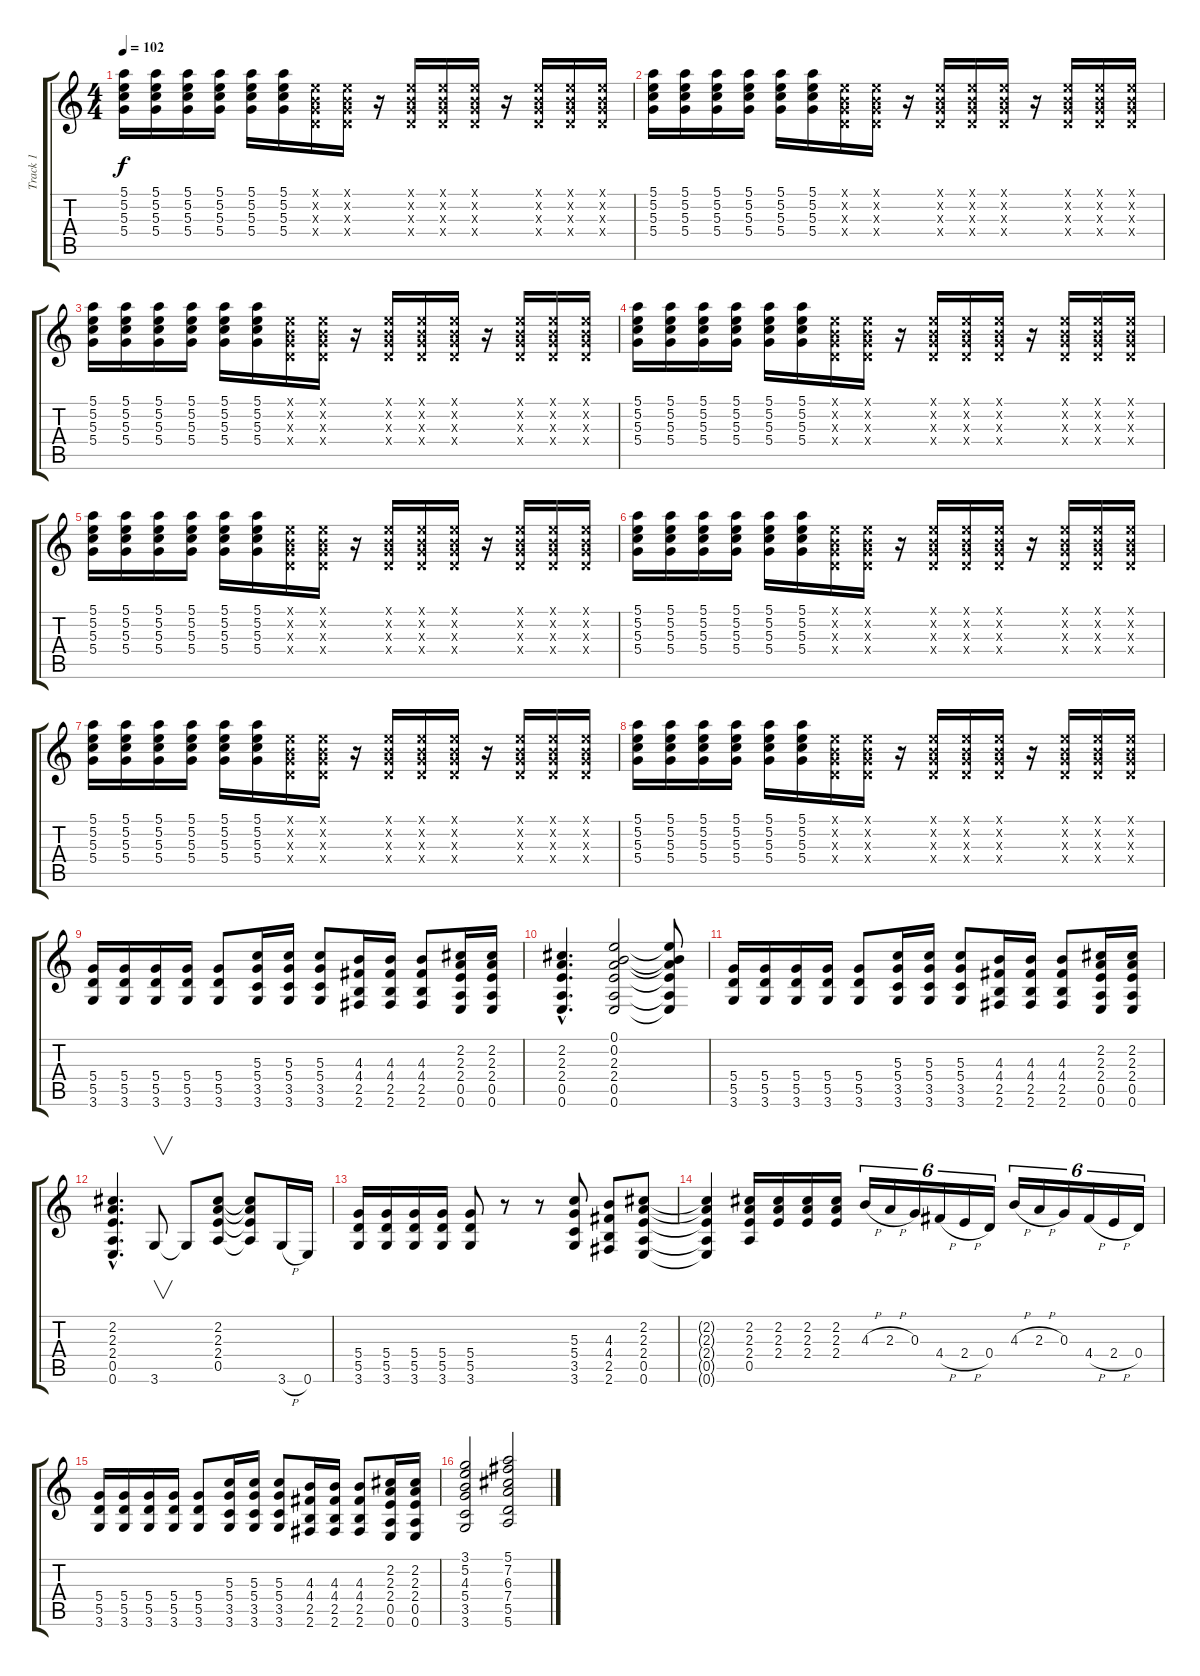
\track ("Track 1" "Track 1") {instrument distortionguitar}
\staff {score tabs}
\tuning (E4 B3 G3 D3 A2 E2) {hide}
\ts (4 4)
\tempo 102
\clef g2
\ks c
(5.1 5.2 5.3 5.4).16{dy f} (5.1 5.2 5.3 5.4).16 (5.1 5.2 5.3 5.4).16 (5.1 5.2 5.3 5.4).16 (5.1 5.2 5.3 5.4).16 (5.1 5.2 5.3 5.4).16 (0.1{x} 0.2{x} 0.3{x} 0.4{x}).16 (0.1{x} 0.2{x} 0.3{x} 0.4{x}).16 r.16 (0.1{x} 0.2{x} 0.3{x} 0.4{x}).16 (0.1{x} 0.2{x} 0.3{x} 0.4{x}).16 (0.1{x} 0.2{x} 0.3{x} 0.4{x}).16 r.16 (0.1{x} 0.2{x} 0.3{x} 0.4{x}).16 (0.1{x} 0.2{x} 0.3{x} 0.4{x}).16 (0.1{x} 0.2{x} 0.3{x} 0.4{x}).16 |
(5.1 5.2 5.3 5.4).16 (5.1 5.2 5.3 5.4).16 (5.1 5.2 5.3 5.4).16 (5.1 5.2 5.3 5.4).16 (5.1 5.2 5.3 5.4).16 (5.1 5.2 5.3 5.4).16 (0.1{x} 0.2{x} 0.3{x} 0.4{x}).16 (0.1{x} 0.2{x} 0.3{x} 0.4{x}).16 r.16 (0.1{x} 0.2{x} 0.3{x} 0.4{x}).16 (0.1{x} 0.2{x} 0.3{x} 0.4{x}).16 (0.1{x} 0.2{x} 0.3{x} 0.4{x}).16 r.16 (0.1{x} 0.2{x} 0.3{x} 0.4{x}).16 (0.1{x} 0.2{x} 0.3{x} 0.4{x}).16 (0.1{x} 0.2{x} 0.3{x} 0.4{x}).16 |
(5.1 5.2 5.3 5.4).16 (5.1 5.2 5.3 5.4).16 (5.1 5.2 5.3 5.4).16 (5.1 5.2 5.3 5.4).16 (5.1 5.2 5.3 5.4).16 (5.1 5.2 5.3 5.4).16 (0.1{x} 0.2{x} 0.3{x} 0.4{x}).16 (0.1{x} 0.2{x} 0.3{x} 0.4{x}).16 r.16 (0.1{x} 0.2{x} 0.3{x} 0.4{x}).16 (0.1{x} 0.2{x} 0.3{x} 0.4{x}).16 (0.1{x} 0.2{x} 0.3{x} 0.4{x}).16 r.16 (0.1{x} 0.2{x} 0.3{x} 0.4{x}).16 (0.1{x} 0.2{x} 0.3{x} 0.4{x}).16 (0.1{x} 0.2{x} 0.3{x} 0.4{x}).16 |
(5.1 5.2 5.3 5.4).16 (5.1 5.2 5.3 5.4).16 (5.1 5.2 5.3 5.4).16 (5.1 5.2 5.3 5.4).16 (5.1 5.2 5.3 5.4).16 (5.1 5.2 5.3 5.4).16 (0.1{x} 0.2{x} 0.3{x} 0.4{x}).16 (0.1{x} 0.2{x} 0.3{x} 0.4{x}).16 r.16 (0.1{x} 0.2{x} 0.3{x} 0.4{x}).16 (0.1{x} 0.2{x} 0.3{x} 0.4{x}).16 (0.1{x} 0.2{x} 0.3{x} 0.4{x}).16 r.16 (0.1{x} 0.2{x} 0.3{x} 0.4{x}).16 (0.1{x} 0.2{x} 0.3{x} 0.4{x}).16 (0.1{x} 0.2{x} 0.3{x} 0.4{x}).16 |
(5.1 5.2 5.3 5.4).16 (5.1 5.2 5.3 5.4).16 (5.1 5.2 5.3 5.4).16 (5.1 5.2 5.3 5.4).16 (5.1 5.2 5.3 5.4).16 (5.1 5.2 5.3 5.4).16 (0.1{x} 0.2{x} 0.3{x} 0.4{x}).16 (0.1{x} 0.2{x} 0.3{x} 0.4{x}).16 r.16 (0.1{x} 0.2{x} 0.3{x} 0.4{x}).16 (0.1{x} 0.2{x} 0.3{x} 0.4{x}).16 (0.1{x} 0.2{x} 0.3{x} 0.4{x}).16 r.16 (0.1{x} 0.2{x} 0.3{x} 0.4{x}).16 (0.1{x} 0.2{x} 0.3{x} 0.4{x}).16 (0.1{x} 0.2{x} 0.3{x} 0.4{x}).16 |
(5.1 5.2 5.3 5.4).16 (5.1 5.2 5.3 5.4).16 (5.1 5.2 5.3 5.4).16 (5.1 5.2 5.3 5.4).16 (5.1 5.2 5.3 5.4).16 (5.1 5.2 5.3 5.4).16 (0.1{x} 0.2{x} 0.3{x} 0.4{x}).16 (0.1{x} 0.2{x} 0.3{x} 0.4{x}).16 r.16 (0.1{x} 0.2{x} 0.3{x} 0.4{x}).16 (0.1{x} 0.2{x} 0.3{x} 0.4{x}).16 (0.1{x} 0.2{x} 0.3{x} 0.4{x}).16 r.16 (0.1{x} 0.2{x} 0.3{x} 0.4{x}).16 (0.1{x} 0.2{x} 0.3{x} 0.4{x}).16 (0.1{x} 0.2{x} 0.3{x} 0.4{x}).16 |
(5.1 5.2 5.3 5.4).16 (5.1 5.2 5.3 5.4).16 (5.1 5.2 5.3 5.4).16 (5.1 5.2 5.3 5.4).16 (5.1 5.2 5.3 5.4).16 (5.1 5.2 5.3 5.4).16 (0.1{x} 0.2{x} 0.3{x} 0.4{x}).16 (0.1{x} 0.2{x} 0.3{x} 0.4{x}).16 r.16 (0.1{x} 0.2{x} 0.3{x} 0.4{x}).16 (0.1{x} 0.2{x} 0.3{x} 0.4{x}).16 (0.1{x} 0.2{x} 0.3{x} 0.4{x}).16 r.16 (0.1{x} 0.2{x} 0.3{x} 0.4{x}).16 (0.1{x} 0.2{x} 0.3{x} 0.4{x}).16 (0.1{x} 0.2{x} 0.3{x} 0.4{x}).16 |
(5.1 5.2 5.3 5.4).16 (5.1 5.2 5.3 5.4).16 (5.1 5.2 5.3 5.4).16 (5.1 5.2 5.3 5.4).16 (5.1 5.2 5.3 5.4).16 (5.1 5.2 5.3 5.4).16 (0.1{x} 0.2{x} 0.3{x} 0.4{x}).16 (0.1{x} 0.2{x} 0.3{x} 0.4{x}).16 r.16 (0.1{x} 0.2{x} 0.3{x} 0.4{x}).16 (0.1{x} 0.2{x} 0.3{x} 0.4{x}).16 (0.1{x} 0.2{x} 0.3{x} 0.4{x}).16 r.16 (0.1{x} 0.2{x} 0.3{x} 0.4{x}).16 (0.1{x} 0.2{x} 0.3{x} 0.4{x}).16 (0.1{x} 0.2{x} 0.3{x} 0.4{x}).16 |
(5.4 5.5 3.6).16 (5.4 5.5 3.6).16 (5.4 5.5 3.6).16 (5.4 5.5 3.6).16 (5.4 5.5 3.6).8 (5.3 5.4 3.5 3.6).16 (5.3 5.4 3.5 3.6).16 (5.3 5.4 3.5 3.6).8 (4.3 4.4 2.5 2.6).16 (4.3 4.4 2.5 2.6).16 (4.3 4.4 2.5 2.6).8 (2.2 2.3 2.4 0.5 0.6).16 (2.2 2.3 2.4 0.5 0.6).16 |
(2.2{hac} 2.3{hac} 2.4{hac} 0.5{hac} 0.6{hac}).4{d} (0.1 0.2 2.3 2.4 0.5 0.6).2 (0.1{t} 0.2{t} 2.3{t} 2.4{t} 0.5{t} 0.6{t}).8 |
(5.4 5.5 3.6).16 (5.4 5.5 3.6).16 (5.4 5.5 3.6).16 (5.4 5.5 3.6).16 (5.4 5.5 3.6).8 (5.3 5.4 3.5 3.6).16 (5.3 5.4 3.5 3.6).16 (5.3 5.4 3.5 3.6).8 (4.3 4.4 2.5 2.6).16 (4.3 4.4 2.5 2.6).16 (4.3 4.4 2.5 2.6).8 (2.2 2.3 2.4 0.5 0.6).16 (2.2 2.3 2.4 0.5 0.6).16 |
(2.2{hac} 2.3{hac} 2.4{hac} 0.5{hac} 0.6{hac}).4{d} 3.6.8{v} 3.6{t}.8 (2.2 2.3 2.4 0.5).8 (2.2{t} 2.3{t} 2.4{t} 0.5{t}).8 3.6{h}.16 0.6.16 |
(5.4 5.5 3.6).16 (5.4 5.5 3.6).16 (5.4 5.5 3.6).16 (5.4 5.5 3.6).16 (5.4 5.5 3.6).8 r.8 r.8 (5.3 5.4 3.5 3.6).8 (4.3 4.4 2.5 2.6).8 (2.2 2.3 2.4 0.5 0.6).8 |
(2.2{t} 2.3{t} 2.4{t} 0.5{t} 0.6{t}).4 (2.2 2.3 2.4 0.5).16 (2.2 2.3 2.4).16 (2.2 2.3 2.4).16 (2.2 2.3 2.4).16 4.3{h}.16{tu (6 4)} 2.3{h}.16{tu (6 4)} 0.3.16{tu (6 4)} 4.4{h}.16{tu (6 4)} 2.4{h}.16{tu (6 4)} 0.4.16{tu (6 4)} 4.3{h}.16{tu (6 4)} 2.3{h}.16{tu (6 4)} 0.3.16{tu (6 4)} 4.4{h}.16{tu (6 4)} 2.4{h}.16{tu (6 4)} 0.4.16{tu (6 4)} |
(5.4 5.5 3.6).16 (5.4 5.5 3.6).16 (5.4 5.5 3.6).16 (5.4 5.5 3.6).16 (5.4 5.5 3.6).8 (5.3 5.4 3.5 3.6).16 (5.3 5.4 3.5 3.6).16 (5.3 5.4 3.5 3.6).8 (4.3 4.4 2.5 2.6).16 (4.3 4.4 2.5 2.6).16 (4.3 4.4 2.5 2.6).8 (2.2 2.3 2.4 0.5 0.6).16 (2.2 2.3 2.4 0.5 0.6).16 |
(3.1 5.2 4.3 5.4 3.5 3.6).2 (5.1 7.2 6.3 7.4 5.5 5.6).2
